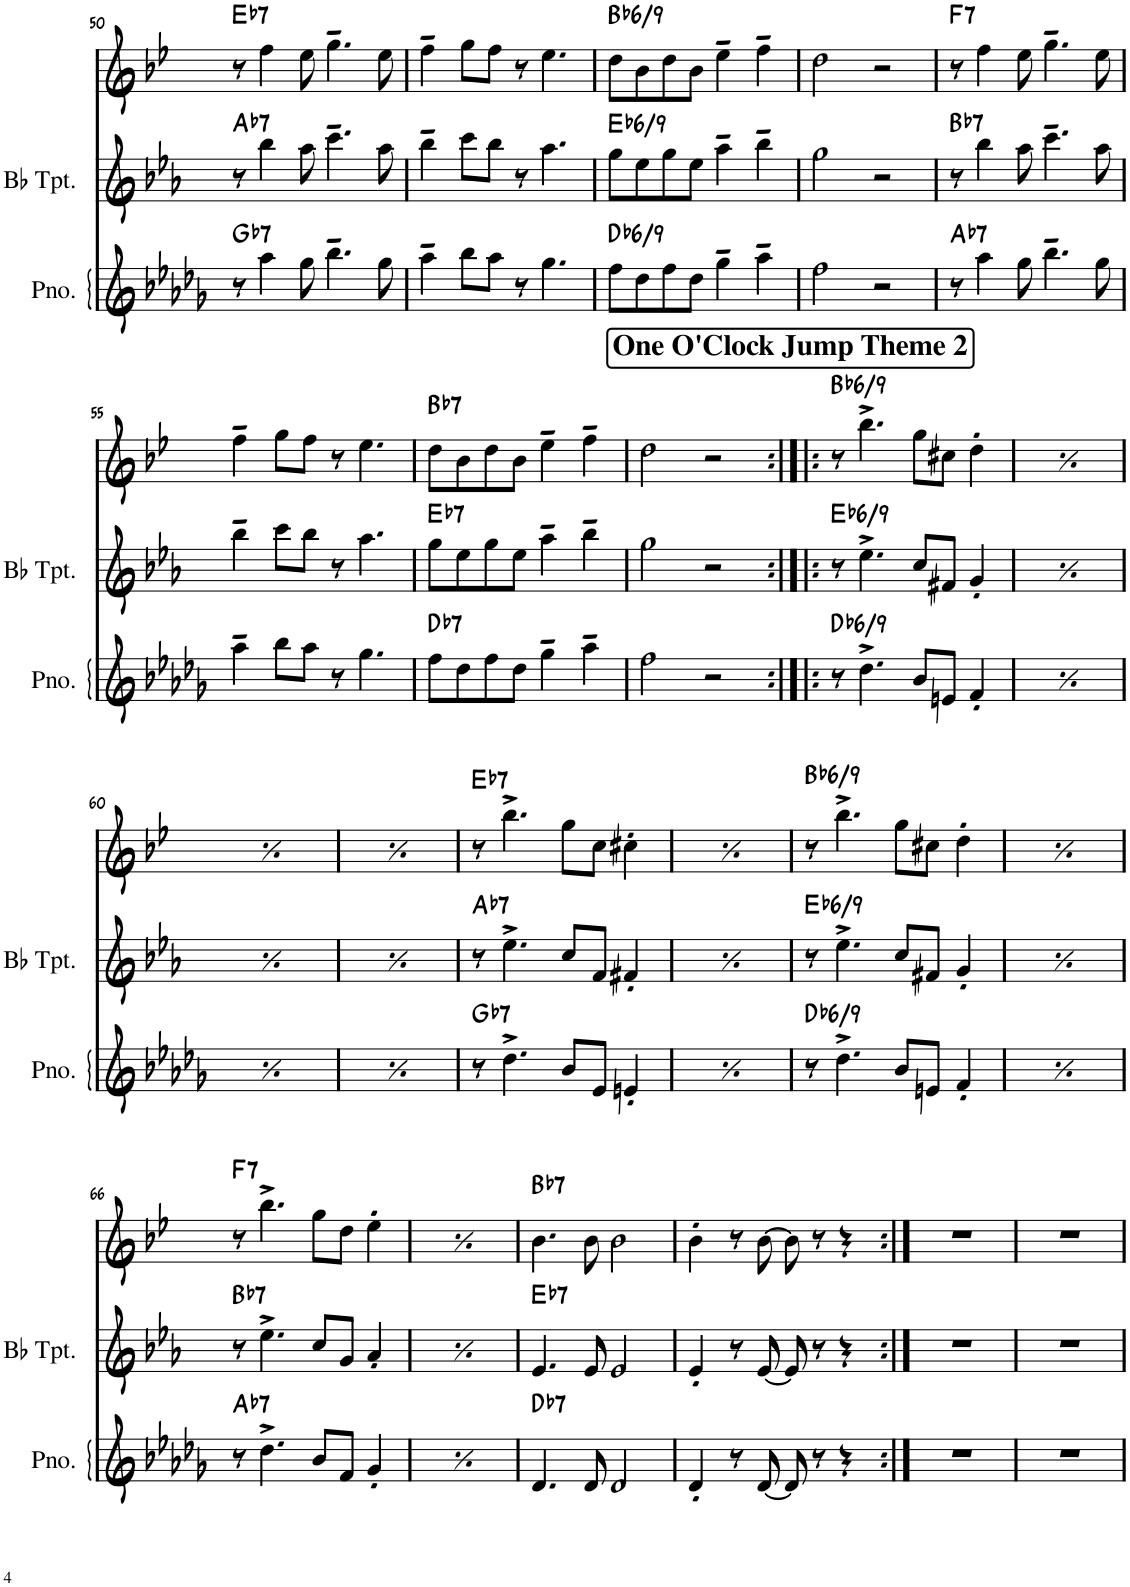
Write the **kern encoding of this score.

**kern	**harte	**kern	**harte	**kern	**harte
*part3	*part3	*part2	*part2	*part1	*part1
*staff3	*	*staff2	*	*staff1	*
*I"Piano	*	*I"Bb Trumpet	*	*I"Alto Sax	*
*I'Pno.	*	*I'Bb Tpt.	*	*I'Sax	*
!!LO:PB:g=z
*clefG2	*	*clefG2	*	*clefG2	*
*	*	*Trd1c2	*	*Trd5c9	*
*k[b-e-a-d-g-]	*	*k[b-e-a-]	*	*k[b-e-]	*
*M4/4	*	*M4/4	*	*M4/4	*
=50	=50	=50	=50	=50	=50
!	!LO:H:kt=7	!	!LO:H:kt=7	!	!LO:H:kt=7
8r	Gb:7	8r	Ab:7	8r	Eb:7
4aa-\	.	4bb-\	.	4ff\	.
8gg-\	.	8aa-\	.	8ee-\	.
4.bb-~\	.	4.ccc~\	.	4.gg~\	.
8gg-\	.	8aa-\	.	8ee-\	.
=51	=51	=51	=51	=51	=51
4aa-~\	.	4bb-~\	.	4ff~\	.
8bb-\L	.	8ccc\L	.	8gg\L	.
8aa-\J	.	8bb-\J	.	8ff\J	.
8r	.	8r	.	8r	.
4.gg-\	.	4.aa-\	.	4.ee-\	.
=52	=52	=52	=52	=52	=52
!	!LO:H:kt=/6	!	!LO:H:kt=/6	!	!LO:H:kt=/6
8ff\L	Db:maj6(9)	8gg\L	Eb:maj6(9)	8dd\L	Bb:maj6(9)
8dd-\	.	8ee-\	.	8b-\	.
8ff\	.	8gg\	.	8dd\	.
8dd-\J	.	8ee-\J	.	8b-\J	.
4gg-~\	.	4aa-~\	.	4ee-~\	.
4aa-~\	.	4bb-~\	.	4ff~\	.
=53	=53	=53	=53	=53	=53
2ff\	.	2gg\	.	2dd\	.
2r	.	2r	.	2r	.
=54	=54	=54	=54	=54	=54
!	!LO:H:kt=7	!	!LO:H:kt=7	!	!LO:H:kt=7
8r	Ab:7	8r	Bb:7	8r	F:7
4aa-\	.	4bb-\	.	4ff\	.
8gg-\	.	8aa-\	.	8ee-\	.
4.bb-~\	.	4.ccc~\	.	4.gg~\	.
8gg-\	.	8aa-\	.	8ee-\	.
!!LO:LB:g=z
=55	=55	=55	=55	=55	=55
4aa-~\	.	4bb-~\	.	4ff~\	.
8bb-\L	.	8ccc\L	.	8gg\L	.
8aa-\J	.	8bb-\J	.	8ff\J	.
8r	.	8r	.	8r	.
4.gg-\	.	4.aa-\	.	4.ee-\	.
=56	=56	=56	=56	=56	=56
!	!LO:H:kt=7	!	!LO:H:kt=7	!	!LO:H:kt=7
8ff\L	Db:7	8gg\L	Eb:7	8dd\L	Bb:7
8dd-\	.	8ee-\	.	8b-\	.
8ff\	.	8gg\	.	8dd\	.
8dd-\J	.	8ee-\J	.	8b-\J	.
4gg-~\	.	4aa-~\	.	4ee-~\	.
4aa-~\	.	4bb-~\	.	4ff~\	.
=57	=57	=57	=57	=57	=57
2ff\	.	2gg\	.	2dd\	.
2r	.	2r	.	2r	.
!!LO:REH:place=s1:a:B:cj:fs=14:t=One O'Clock Jump Theme 2
=58:|!|:	=58:|!|:	=58:|!|:	=58:|!|:	=58:|!|:	=58:|!|:
!	!LO:H:kt=/6	!	!LO:H:kt=/6	!	!LO:H:kt=/6
8r	Db:maj6(9)	8r	Eb:maj6(9)	8r	Bb:maj6(9)
4.dd-^\	.	4.ee-^\	.	4.bb-^\	.
8b-/L	.	8cc/L	.	8gg\L	.
8en/J	.	8f#X/J	.	8cc#X\J	.
4f'/	.	4g'/	.	4dd'\	.
!!LO:REH:place=s1:a:B:cj:fs=14:t=One O'Clock Jump Theme 2
=59	=59	=59	=59	=59	=59
!	!LO:H:kt=/6	!	!LO:H:kt=/6	!	!LO:H:kt=/6
8r	Db:maj6(9)	8r	Eb:maj6(9)	8r	Bb:maj6(9)
4.dd-^\	.	4.ee-^\	.	4.bb-^\	.
8b-/L	.	8cc/L	.	8gg\L	.
8en/J	.	8f#X/J	.	8cc#X\J	.
4f'/	.	4g'/	.	4dd'\	.
!!LO:LB:g=z
!!LO:REH:place=s1:a:B:cj:fs=14:t=One O'Clock Jump Theme 2
=60	=60	=60	=60	=60	=60
!	!LO:H:kt=/6	!	!LO:H:kt=/6	!	!LO:H:kt=/6
8r	Db:maj6(9)	8r	Eb:maj6(9)	8r	Bb:maj6(9)
4.dd-^\	.	4.ee-^\	.	4.bb-^\	.
8b-/L	.	8cc/L	.	8gg\L	.
8en/J	.	8f#X/J	.	8cc#X\J	.
4f'/	.	4g'/	.	4dd'\	.
!!LO:REH:place=s1:a:B:cj:fs=14:t=One O'Clock Jump Theme 2
=61	=61	=61	=61	=61	=61
!	!LO:H:kt=/6	!	!LO:H:kt=/6	!	!LO:H:kt=/6
8r	Db:maj6(9)	8r	Eb:maj6(9)	8r	Bb:maj6(9)
4.dd-^\	.	4.ee-^\	.	4.bb-^\	.
8b-/L	.	8cc/L	.	8gg\L	.
8en/J	.	8f#X/J	.	8cc#X\J	.
4f'/	.	4g'/	.	4dd'\	.
=62	=62	=62	=62	=62	=62
!	!LO:H:kt=7	!	!LO:H:kt=7	!	!LO:H:kt=7
8r	Gb:7	8r	Ab:7	8r	Eb:7
4.dd-^\	.	4.ee-^\	.	4.bb-^\	.
8b-/L	.	8cc/L	.	8gg\L	.
8e-/J	.	8f/J	.	8cc\J	.
4en'/	.	4f#X'/	.	4cc#X'\	.
=63	=63	=63	=63	=63	=63
!	!LO:H:kt=7	!	!LO:H:kt=7	!	!LO:H:kt=7
8r	Gb:7	8r	Ab:7	8r	Eb:7
4.dd-^\	.	4.ee-^\	.	4.bb-^\	.
8b-/L	.	8cc/L	.	8gg\L	.
8e-/J	.	8f/J	.	8cc\J	.
4en'/	.	4f#X'/	.	4cc#X'\	.
=64	=64	=64	=64	=64	=64
!	!LO:H:kt=/6	!	!LO:H:kt=/6	!	!LO:H:kt=/6
8r	Db:maj6(9)	8r	Eb:maj6(9)	8r	Bb:maj6(9)
4.dd-^\	.	4.ee-^\	.	4.bb-^\	.
8b-/L	.	8cc/L	.	8gg\L	.
8en/J	.	8f#X/J	.	8cc#X\J	.
4f'/	.	4g'/	.	4dd'\	.
=65	=65	=65	=65	=65	=65
!	!LO:H:kt=/6	!	!LO:H:kt=/6	!	!LO:H:kt=/6
8r	Db:maj6(9)	8r	Eb:maj6(9)	8r	Bb:maj6(9)
4.dd-^\	.	4.ee-^\	.	4.bb-^\	.
8b-/L	.	8cc/L	.	8gg\L	.
8en/J	.	8f#X/J	.	8cc#X\J	.
4f'/	.	4g'/	.	4dd'\	.
!!LO:LB:g=z
=66	=66	=66	=66	=66	=66
!	!LO:H:kt=7	!	!LO:H:kt=7	!	!LO:H:kt=7
8r	Ab:7	8r	Bb:7	8r	F:7
4.dd-^\	.	4.ee-^\	.	4.bb-^\	.
8b-/L	.	8cc/L	.	8gg\L	.
8f/J	.	8g/J	.	8dd\J	.
4g-'/	.	4a-'/	.	4ee-'\	.
=67	=67	=67	=67	=67	=67
!	!LO:H:kt=7	!	!LO:H:kt=7	!	!LO:H:kt=7
8r	Ab:7	8r	Bb:7	8r	F:7
4.dd-^\	.	4.ee-^\	.	4.bb-^\	.
8b-/L	.	8cc/L	.	8gg\L	.
8f/J	.	8g/J	.	8dd\J	.
4g-'/	.	4a-'/	.	4ee-'\	.
=68	=68	=68	=68	=68	=68
!	!LO:H:kt=7	!	!LO:H:kt=7	!	!LO:H:kt=7
4.d-/	Db:7	4.e-/	Eb:7	4.b-\	Bb:7
8d-/	.	8e-/	.	8b-\	.
2d-/	.	2e-/	.	2b-\	.
=69	=69	=69	=69	=69	=69
4d-'/	.	4e-'/	.	4b-'\	.
8r	.	8r	.	8r	.
[8d-/	.	[8e-/	.	[8b-\	.
8d-/]	.	8e-/]	.	8b-\]	.
8r	.	8r	.	8r	.
4r	.	4r	.	4r	.
=70:|!	=70:|!	=70:|!	=70:|!	=70:|!	=70:|!
1r	.	1r	.	1r	.
=71	=71	=71	=71	=71	=71
1r	.	1r	.	1r	.
=	=	=	=	=	=
*-	*-	*-	*-	*-	*-
